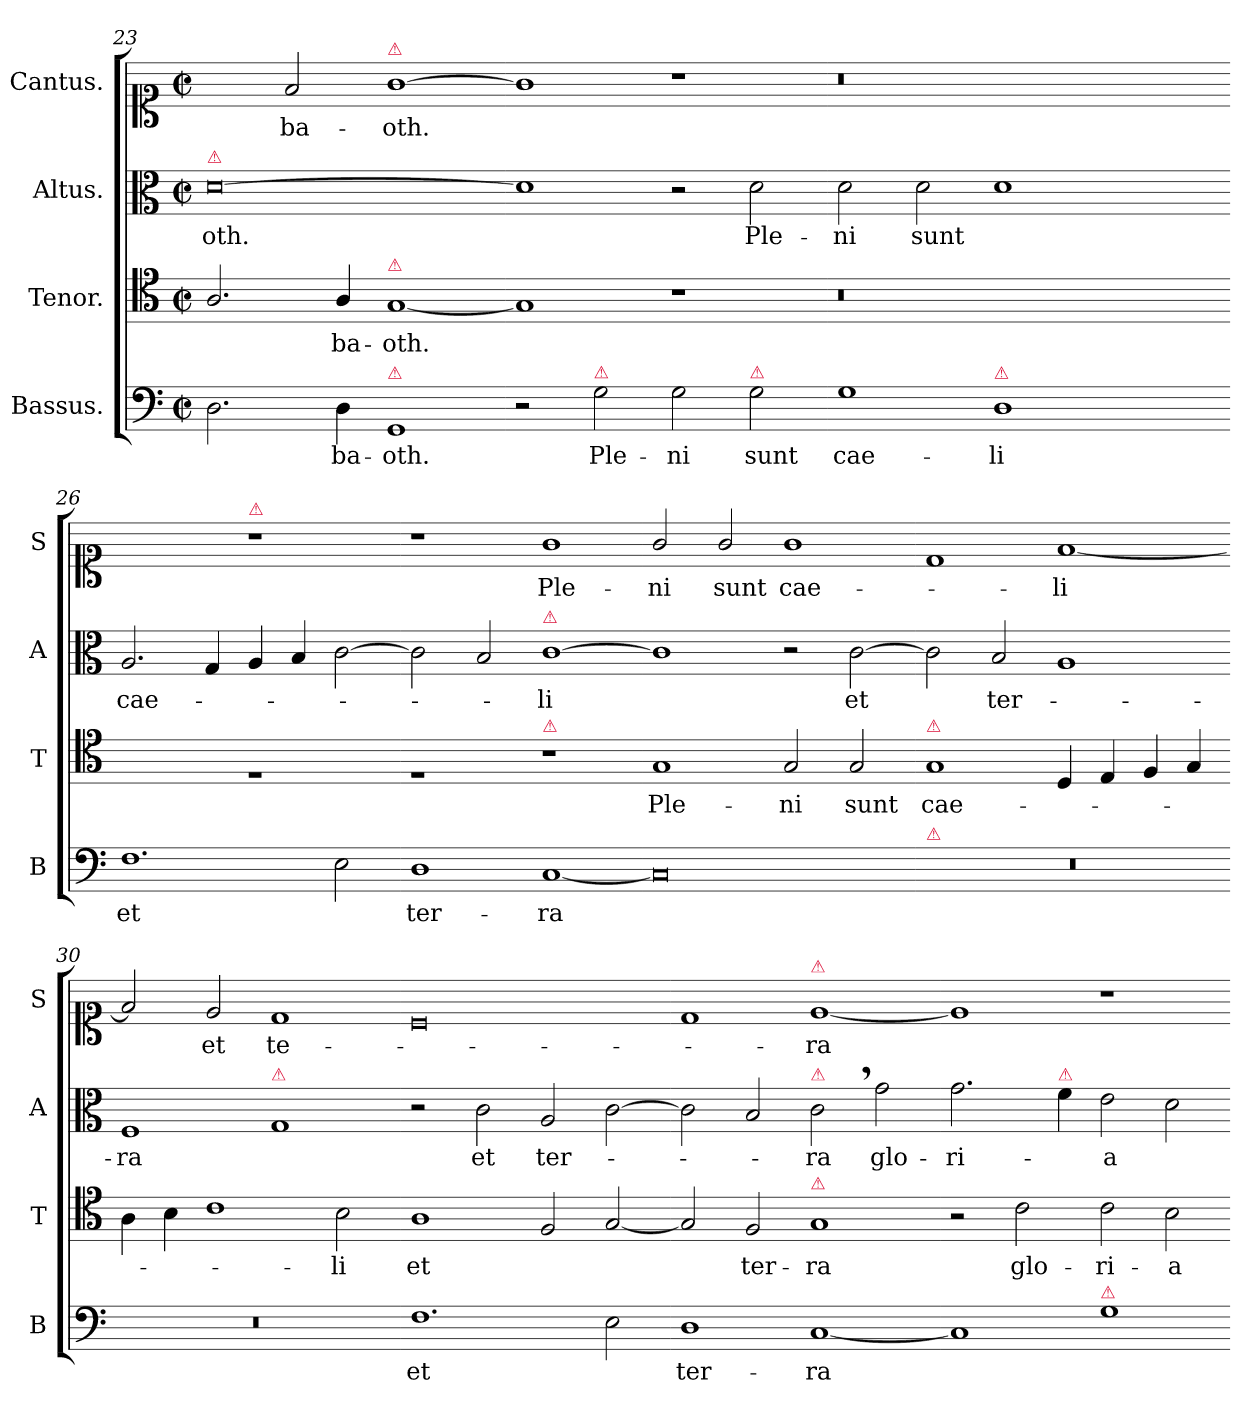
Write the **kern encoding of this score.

**kern	**text	**kern	**text	**kern	**text	**kern	**text
*part4	*part4	*part3	*part3	*part2	*part2	*part1	*part1
*staff4	*staff4	*staff3	*staff3	*staff2	*staff2	*staff1	*staff1
*I"Bassus.	*	*I"Tenor.	*	*I"Altus.	*	*I"Cantus.	*
*I'B	*	*I'T	*	*I'A	*	*I'S	*
*clefF4	*	*clefC4	*	*clefC3	*	*clefC1	*
*k[]	*	*k[]	*	*k[]	*	*k[]	*
*M2/1	*	*M2/1	*	*M2/1	*	*M2/1	*
*met(c|)	*	*met(c|)	*	*met(c|)	*	*met(c|)	*
=23	=23	=23	=23	=23	=23	=23	=23
!	!	!	!	!LO:TX:a:color=crimson:t=⚠	!	!	!
2.D\	.	2.A/	.	[0d\	-oth.	2ryy	.
.	.	.	.	.	.	2f/	-ba-
4D\	-ba-	4A/	-ba-	.	.	.	.
!	!	!	!	!	!	!LO:TX:a:color=crimson:t=⚠	!
!	!	!LO:TX:a:color=crimson:t=⚠	!	!	!	!	!
!LO:TX:a:color=crimson:t=⚠	!	!	!	!	!	!	!
1GG/	-oth.	[1G/	-oth.	.	.	[1g\	-oth.
=24-	=24-	=24-	=24-	=24-	=24-	=24-	=24-
2r	.	1G/]	.	1d\]	.	1g\]	.
!LO:TX:a:color=crimson:t=⚠	!	!	!	!	!	!	!
2G\	Ple-	.	.	.	.	.	.
2G\	-ni	1r	.	2r	.	1r	.
!LO:TX:a:color=crimson:t=⚠	!	!	!	!	!	!	!
2G\	sunt	.	.	2d\	Ple-	.	.
=25-	=25-	=25-	=25-	=25-	=25-	=25-	=25-
1G\	cae-	0.r	.	2d\	-ni	0.r	.
.	.	.	.	2d\	sunt	.	.
!LO:TX:a:color=crimson:t=⚠	!	!	!	!	!	!	!
1D\	-li	.	.	1d\	.	.	.
1ryy	.	.	.	1ryy	.	.	.
=26-	=26-	=26-	=26-	=26-	=26-	=26-	=26-
1.F\	et	1ryy	.	2.A/	cae-	1ryy	.
.	.	.	.	4G/	.	.	.
!	!	!	!	!	!	!LO:TX:a:color=crimson:t=⚠	!
.	.	1rF	.	4A/	.	1r	.
.	.	.	.	4B/	.	.	.
2E\	.	.	.	[2c\	.	.	.
=27-	=27-	=27-	=27-	=27-	=27-	=27-	=27-
1D\	ter-	1rF	.	2c\]	.	1r	.
.	.	.	.	2B/	.	.	.
!	!	!	!	!LO:TX:a:color=crimson:t=⚠	!	!	!
!	!	!LO:TX:a:color=crimson:t=⚠	!	!	!	!	!
[1C/	-ra	1r	.	[1c\	-li	1g\	Ple-
=28-	=28-	=28-	=28-	=28-	=28-	=28-	=28-
0C/]	.	1G/	Ple-	1c\]	.	2g/	-ni
.	.	.	.	.	.	2g/	sunt
.	.	2G/	-ni	2r	.	1g\	cae-
.	.	2G/	sunt	[2c\	et	.	.
=29-	=29-	=29-	=29-	=29-	=29-	=29-	=29-
!	!	!LO:TX:a:color=crimson:t=⚠	!	!	!	!	!
!LO:TX:a:color=crimson:t=⚠	!	!	!	!	!	!	!
0r	.	1G/	cae-	2c\]	.	1d/	.
.	.	.	.	2B/	ter-	.	.
.	.	4D/	.	1A/	.	[1f/	-li
.	.	4E/	.	.	.	.	.
.	.	4F/	.	.	.	.	.
.	.	4G/	.	.	.	.	.
=30-	=30-	=30-	=30-	=30-	=30-	=30-	=30-
0r	.	4A\	.	1F/	-ra	2f/]	.
.	.	4B\	.	.	.	.	.
.	.	1c\	.	.	.	2e/	et
!	!	!	!	!LO:TX:a:color=crimson:t=⚠	!	!	!
.	.	.	.	1G/	.	1d/	te-
.	.	2B\	-li	.	.	.	.
=31-	=31-	=31-	=31-	=31-	=31-	=31-	=31-
1.F\	et	1A\	et	2r	.	0c/	.
.	.	.	.	2c\	et	.	.
.	.	2F/	.	2A/	ter-	.	.
2E\	.	[2G/	.	[2c\	.	.	.
=32-	=32-	=32-	=32-	=32-	=32-	=32-	=32-
1D\	ter-	2G/]	.	2c\]	.	1d/	.
.	.	2F/	ter-	2B/	.	.	.
!	!	!	!	!	!	!LO:TX:a:color=crimson:t=⚠	!
!	!	!	!	!LO:TX:a:color=crimson:t=⚠	!	!	!
!	!	!LO:TX:a:color=crimson:t=⚠	!	!	!	!	!
[1C/	-ra	1G/	-ra	2c,<\	-ra	[1e/	-ra
.	.	.	.	2g\	glo-	.	.
=33-	=33-	=33-	=33-	=33-	=33-	=33-	=33-
1C/]	.	2r	.	2.g\	-ri-	1e/]	.
.	.	2c\	glo-	.	.	.	.
!	!	!	!	!LO:TX:a:color=crimson:t=⚠	!	!	!
.	.	.	.	4f\	.	.	.
!LO:TX:a:color=crimson:t=⚠	!	!	!	!	!	!	!
1G\	.	2c\	-ri-	2e\	-a	1r	.
.	.	2B\	-a	2d\	.	.	.
=-	=-	=-	=-	=-	=-	=-	=-
*-	*-	*-	*-	*-	*-	*-	*-
